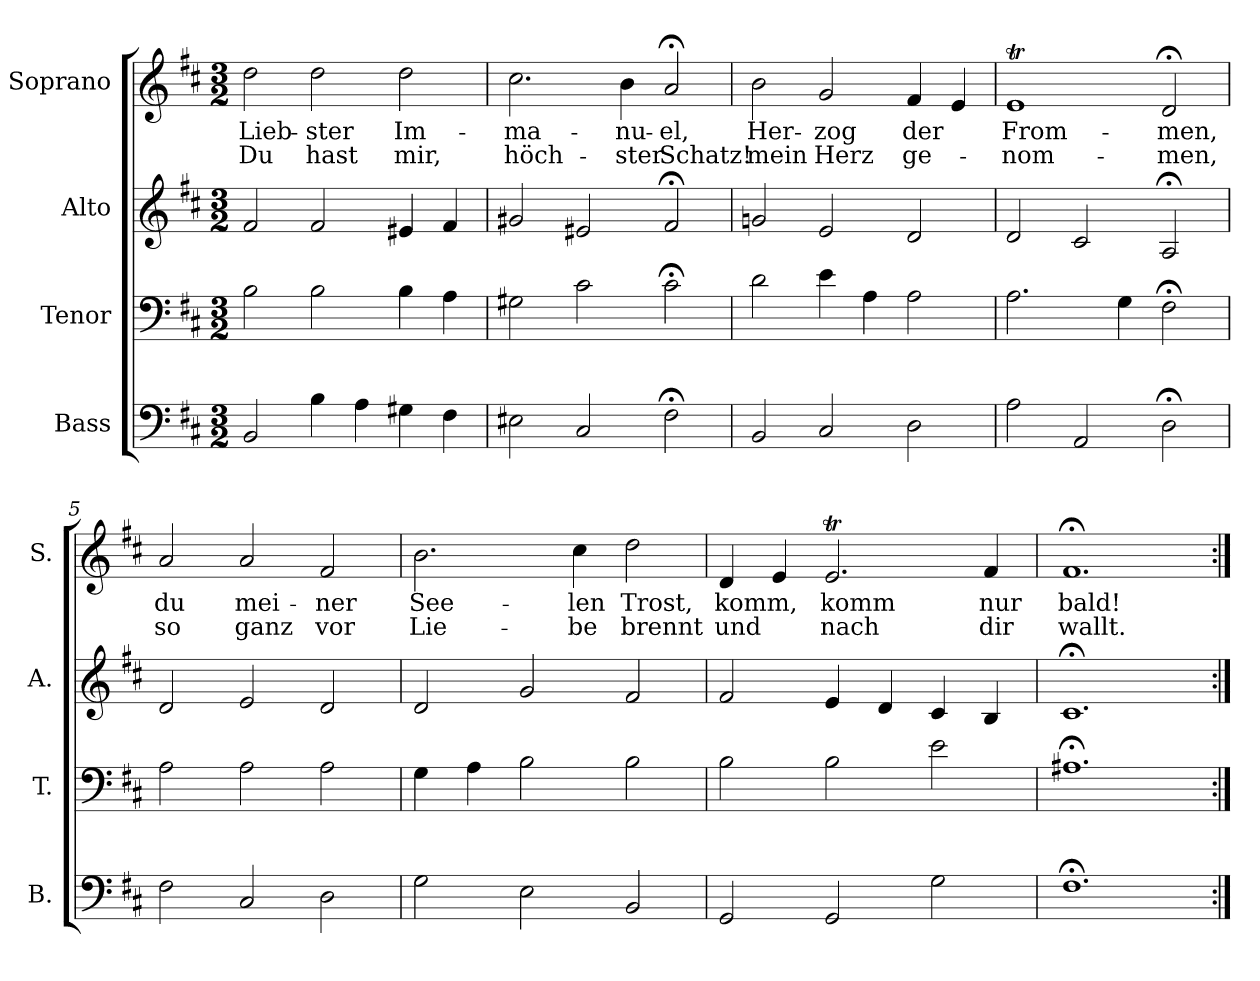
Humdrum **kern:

**kern	**kern	**kern	**kern	**text	**text
*part4	*part3	*part2	*part1	*part1	*part1
*staff4	*staff3	*staff2	*staff1	*staff1	*staff1
*I"Bass	*I"Tenor	*I"Alto	*I"Soprano	*	*
*I'B.	*I'T.	*I'A.	*I'S.	*	*
*clefF4	*clefF4	*clefG2	*clefG2	*	*
*k[f#c#]	*k[f#c#]	*k[f#c#]	*k[f#c#]	*	*
*D:	*D:	*D:	*b:	*	*
*M3/2	*M3/2	*M3/2	*M3/2	*	*
=1	=1	=1	=1	=1	=1
!	!	!	!	!LO:LY:b	!LO:LY:b
2BB/	2B\	2f#/	2dd\	Lieb-	Du
!	!	!	!	!LO:LY:b	!LO:LY:b
4B\	2B\	2f#/	2dd\	-ster	hast
4A\	.	.	.	.	.
!	!	!	!	!LO:LY:b	!LO:LY:b
4G#X\	4B\	4e#X/	2dd\	Im-	mir,
4F#\	4A\	4f#/	.	.	.
=2	=2	=2	=2	=2	=2
!	!	!	!	!LO:LY:b	!LO:LY:b
2E#X\	2G#X\	2g#X/	2.cc#\	-ma-	höch-
2C#/	2c#\	2e#X/	.	.	.
!	!	!	!	!LO:LY:b	!LO:LY:b
.	.	.	4b\	-nu-	-ster
!	!	!	!	!LO:LY:b	!LO:LY:b
2F#;<\	2c#;<\	2f#;</	2a;</	-el,	Schatz!
=3	=3	=3	=3	=3	=3
!	!	!	!	!LO:LY:b	!LO:LY:b
2BB/	2d\	2gn/	2b\	Her-	mein
!	!	!	!	!LO:LY:b	!LO:LY:b
2C#/	4e\	2e/	2g/	-zog	Herz
.	4A\	.	.	.	.
!	!	!	!	!LO:LY:b	!LO:LY:b
2D\	2A\	2d/	4f#/	der	ge-
.	.	.	4e/	.	.
=4	=4	=4	=4	=4	=4
!	!	!	!	!LO:LY:b	!LO:LY:b
2A\	2.A\	2d/	1eT	From-	-nom-
2AA/	.	2c#/	.	.	.
.	4G\	.	.	.	.
!	!	!	!	!LO:LY:b	!LO:LY:b
2D;<\	2F#;<\	2A;</	2d;</	-men,	-men,
=5	=5	=5	=5	=5	=5
!	!	!	!	!LO:LY:b	!LO:LY:b
2F#\	2A\	2d/	2a/	du	so
!	!	!	!	!LO:LY:b	!LO:LY:b
2C#/	2A\	2e/	2a/	mei-	ganz
!	!	!	!	!LO:LY:b	!LO:LY:b
2D\	2A\	2d/	2f#/	-ner	vor
!!LO:LB:g=z
=6	=6	=6	=6	=6	=6
!	!	!	!	!LO:LY:b	!LO:LY:b
2G\	4G\	2d/	2.b\	See-	Lie-
.	4A\	.	.	.	.
2E\	2B\	2g/	.	.	.
!	!	!	!	!LO:LY:b	!LO:LY:b
.	.	.	4cc#\	-len	-be
!	!	!	!	!LO:LY:b	!LO:LY:b
2BB/	2B\	2f#/	2dd\	Trost,	brennt
=7	=7	=7	=7	=7	=7
!	!	!	!	!LO:LY:b	!LO:LY:b
2GG/	2B\	2f#/	4d/	komm,	und
.	.	.	4e/	.	.
!	!	!	!	!LO:LY:b	!LO:LY:b
2GG/	2B\	4e/	2.eT/	komm	nach
.	.	4d/	.	.	.
2G\	2e\	4c#/	.	.	.
!	!	!	!	!LO:LY:b	!LO:LY:b
.	.	4B/	4f#/	nur	dir
=8	=8	=8	=8	=8	=8
!	!	!	!	!LO:LY:b	!LO:LY:b
1.F#;<	1.A#X;<	1.c#;<	1.f#;<	bald!	wallt.
=:|!	=:|!	=:|!	=:|!	=:|!	=:|!
*-	*-	*-	*-	*-	*-
